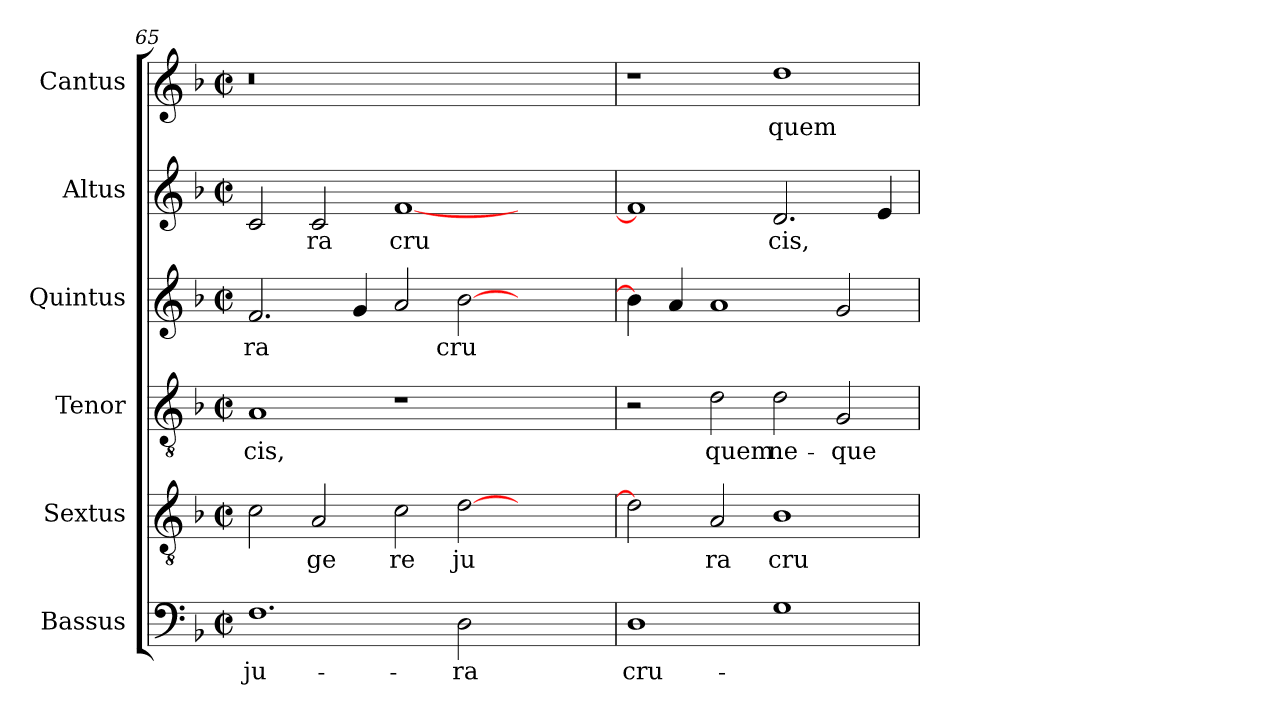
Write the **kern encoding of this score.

**kern	**text	**kern	**text	**kern	**text	**kern	**text	**kern	**text	**kern	**text
*part6	*part6	*part5	*part5	*part4	*part4	*part3	*part3	*part2	*part2	*part1	*part1
*staff6	*staff6	*staff5	*staff5	*staff4	*staff4	*staff3	*staff3	*staff2	*staff2	*staff1	*staff1
*I"Bassus	*	*I"Sextus	*	*I"Tenor	*	*I"Quintus	*	*I"Altus	*	*I"Cantus	*
*I'Bassus	*	*I'Sextus	*	*I'Tenor	*	*I'Quintus	*	*I'Altus	*	*I'Cantus	*
*clefF4	*	*clefGv2	*	*clefGv2	*	*clefG2	*	*clefG2	*	*clefG2	*
*k[b-]	*	*k[b-]	*	*k[b-]	*	*k[b-]	*	*k[b-]	*	*k[b-]	*
*F:	*	*F:	*	*F:	*	*F:	*	*F:	*	*F:	*
*M2/2	*	*M2/2	*	*M2/2	*	*M2/2	*	*M2/2	*	*M2/2	*
*met(c|)	*	*met(c|)	*	*met(c|)	*	*met(c|)	*	*met(c|)	*	*met(c|)	*
=65	=65	=65	=65	=65	=65	=65	=65	=65	=65	=65	=65
!	!LO:LY:b:cj	!	!	!	!LO:LY:b:cj	!	!LO:LY:b:cj	!	!	!	!
1.F	ju-	2c\	.	1A	-cis,	2.f/	ra	2c/	.	0r	.
!	!	!	!LO:LY:b:cj	!	!	!	!	!	!LO:LY:b:cj	!	!
.	.	2A/	ge	.	.	.	.	2c/	ra	.	.
.	.	.	.	.	.	4g/	.	.	.	.	.
!	!	!	!LO:LY:b:cj	!LO:N:vis=1	!	!	!	!	!LO:LY:b:cj	!	!
.	.	2c\	re	0r	.	2a/	.	[<1f	cru	.	.
!	!LO:LY:b:cj	!	!LO:LY:b:cj	!	!	!	!LO:LY:b	!	!	!	!
2D\	-ra	[>2d\	ju	.	.	[>2b-\	cru	.	.	.	.
1ryy	.	1ryy	.	.	.	1ryy	.	1ryy	.	1ryy	.
=66	=66	=66	=66	=66	=66	=66	=66	=66	=66	=66	=66
!	!LO:LY:b:cj	!	!	!	!	!	!	!	!	!	!
1D	cru-	2d\]	.	2r	.	4b-\]	.	1f]	.	1r	.
.	.	.	.	.	.	4a/	.	.	.	.	.
!	!	!	!LO:LY:b:cj	!	!LO:LY:b:cj	!	!	!	!	!	!
.	.	2A/	ra	2d\	quem	1a	.	.	.	.	.
!	!	!	!LO:LY:b:cj	!	!LO:LY:b:cj	!	!	!	!LO:LY:b	!	!LO:LY:b:cj
1G	.	1B-	cru	2d\	ne-	.	.	2.d/	cis,	1dd	quem
!	!	!	!	!	!LO:LY:b:cj	!	!	!	!	!	!
.	.	.	.	2G/	-que-	2g/	.	.	.	.	.
.	.	.	.	.	.	.	.	4e/	.	.	.
=	=	=	=	=	=	=	=	=	=	=	=
*-	*-	*-	*-	*-	*-	*-	*-	*-	*-	*-	*-
